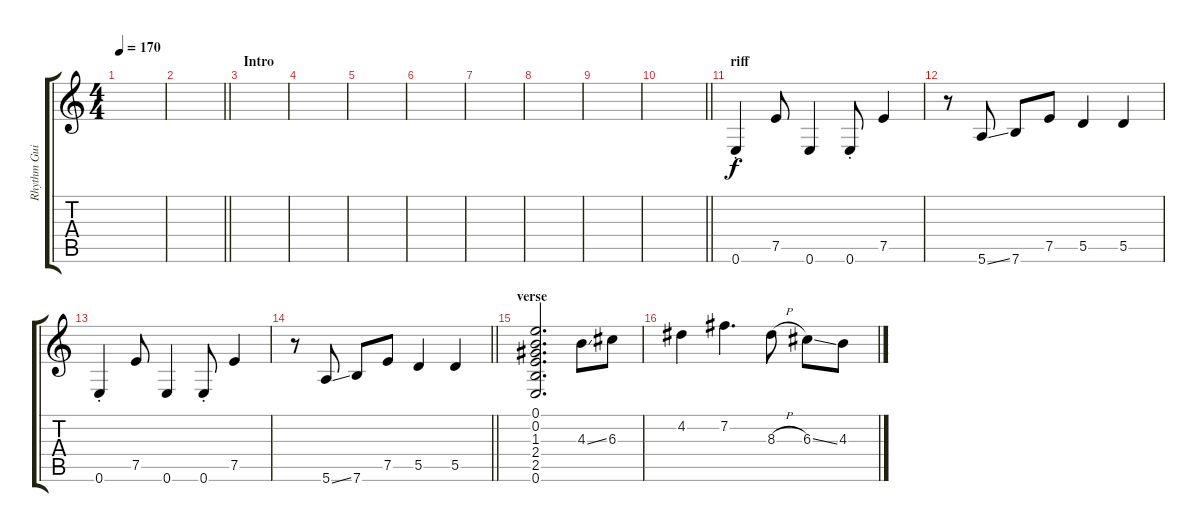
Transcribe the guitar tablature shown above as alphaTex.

\track ("Rhythm Guitar" "Rhythm Gui") {instrument distortionguitar}
\staff {score tabs}
\tuning (E4 B3 G3 D3 A2 E2) {hide}
\ts (4 4)
\tempo 170
\clef g2
\ks c
|
\barLineRight lightlight
|
\section ("" "Intro")
|
|
|
|
|
|
|
\barLineRight lightlight
|
\section ("" "riff")
0.6{st}.4 7.5.8 0.6.4 0.6{st}.8 7.5.4 |
r.8 5.6{ss}.8 7.6.8 7.5.8 5.5.4 5.5.4 |
0.6{st}.4 7.5.8 0.6.4 0.6{st}.8 7.5.4 |
\barLineRight lightlight
r.8 5.6{ss}.8 7.6.8 7.5.8 5.5.4 5.5.4 |
\section ("" "verse")
(0.1 0.2 1.3 2.4 2.5 0.6).2{d} 4.3{ss}.8 6.3.8 |
4.2.4 7.2.4{d} 8.3{h}.8 6.3{ss}.8 4.3.8
